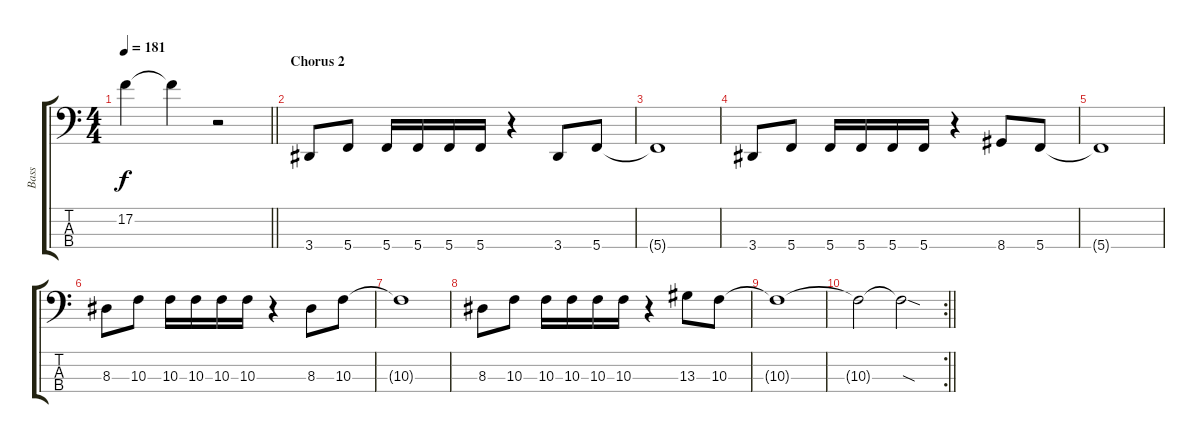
\track ("Bass" "Bass") {instrument electricbassfinger}
\staff {score tabs}
\tuning (F2 C2 G1 C1) {hide}
\ts (4 4)
\tempo 181
\clef f4
\barLineRight lightlight
\ks c
17.2{t}.4{dy f} 17.2{t}.4 r.2 |
\section ("" "Chorus 2")
3.4.8 5.4.8 5.4.16 5.4.16 5.4.16 5.4.16 r.4 3.4.8 5.4.8 |
5.4{t}.1 |
3.4.8 5.4.8 5.4.16 5.4.16 5.4.16 5.4.16 r.4 8.4.8 5.4.8 |
5.4{t}.1 |
8.3.8 10.3.8 10.3.16 10.3.16 10.3.16 10.3.16 r.4 8.3.8 10.3.8 |
10.3{t}.1 |
8.3.8 10.3.8 10.3.16 10.3.16 10.3.16 10.3.16 r.4 13.3.8 10.3.8 |
10.3{t}.1 |
\rc 2
\barLineRight lightlight
10.3{t}.2 10.3{sod t}.2
